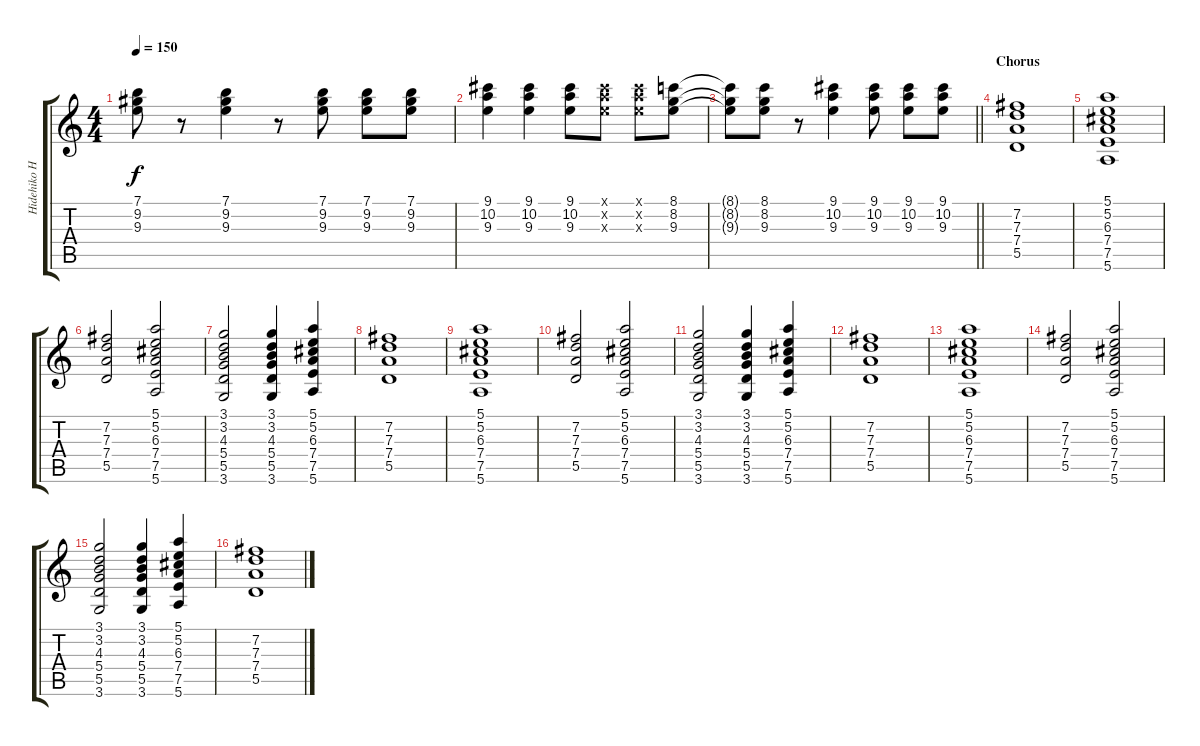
\track ("Hidehiko Hoshino" "Hidehiko H") {instrument electricguitarjazz}
\staff {score tabs}
\tuning (E4 B3 G3 D3 A2 E2) {hide}
\ts (4 4)
\tempo 150
\clef g2
\ks c
(7.1 9.2 9.3).8{dy f} r.8 (7.1 9.2 9.3).4 r.8 (7.1 9.2 9.3).8 (7.1 9.2 9.3).8 (7.1 9.2 9.3).8 |
(9.1 10.2 9.3).4 (9.1 10.2 9.3).4 (9.1 10.2 9.3).8 (9.1{x} 10.2{x} 9.3{x}).8 (9.1{x} 10.2{x} 9.3{x}).8 (8.1 8.2 9.3).8 |
\barLineRight lightlight
(8.1{t} 8.2{t} 9.3{t}).8 (8.1 8.2 9.3).8 r.8 (9.1 10.2 9.3).4 (9.1 10.2 9.3).8 (9.1 10.2 9.3).8 (9.1 10.2 9.3).8 |
\section ("" "Chorus")
(7.2 7.3 7.4 5.5).1 |
(5.1 5.2 6.3 7.4 7.5 5.6).1 |
(7.2 7.3 7.4 5.5).2 (5.1 5.2 6.3 7.4 7.5 5.6).2 |
(3.1 3.2 4.3 5.4 5.5 3.6).2 (3.1 3.2 4.3 5.4 5.5 3.6).4 (5.1 5.2 6.3 7.4 7.5 5.6).4 |
(7.2 7.3 7.4 5.5).1 |
(5.1 5.2 6.3 7.4 7.5 5.6).1 |
(7.2 7.3 7.4 5.5).2 (5.1 5.2 6.3 7.4 7.5 5.6).2 |
(3.1 3.2 4.3 5.4 5.5 3.6).2 (3.1 3.2 4.3 5.4 5.5 3.6).4 (5.1 5.2 6.3 7.4 7.5 5.6).4 |
(7.2 7.3 7.4 5.5).1 |
(5.1 5.2 6.3 7.4 7.5 5.6).1 |
(7.2 7.3 7.4 5.5).2 (5.1 5.2 6.3 7.4 7.5 5.6).2 |
(3.1 3.2 4.3 5.4 5.5 3.6).2 (3.1 3.2 4.3 5.4 5.5 3.6).4 (5.1 5.2 6.3 7.4 7.5 5.6).4 |
(7.2 7.3 7.4 5.5).1
